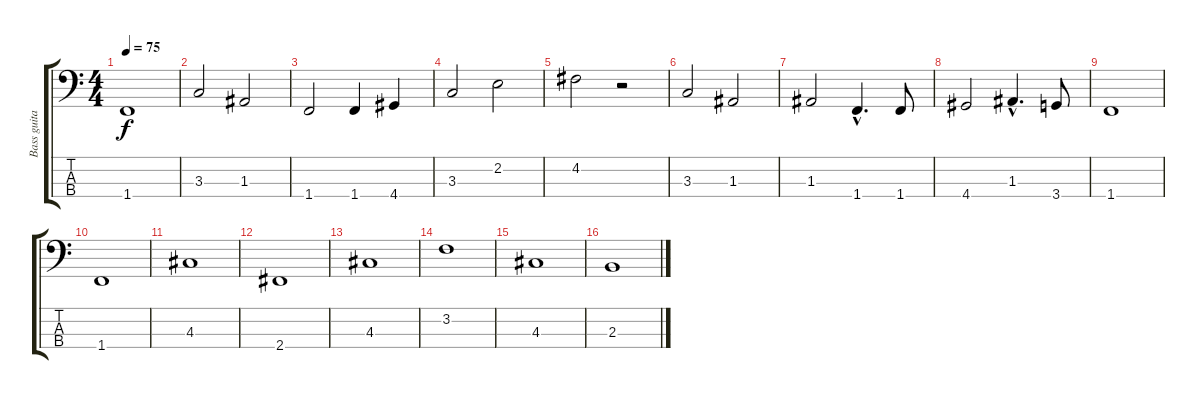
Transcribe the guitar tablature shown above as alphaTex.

\track ("Bass guitar" "Bass guita") {instrument fretlessbass}
\staff {score tabs}
\tuning (G2 D2 A1 E1) {hide}
\ts (4 4)
\tempo 75
\clef f4
\ks c
1.4{t}.1{dy f} |
3.3.2 1.3.2 |
1.4.2 1.4.4 4.4.4 |
3.3.2 2.2.2 |
4.2.2 r.2 |
3.3.2 1.3.2 |
1.3.2 1.4{hac}.4{d} 1.4.8 |
4.4.2 1.3{hac}.4{d} 3.4.8 |
1.4.1 |
1.4.1 |
4.3.1 |
2.4.1 |
4.3.1 |
3.2.1 |
4.3.1 |
2.3.1
